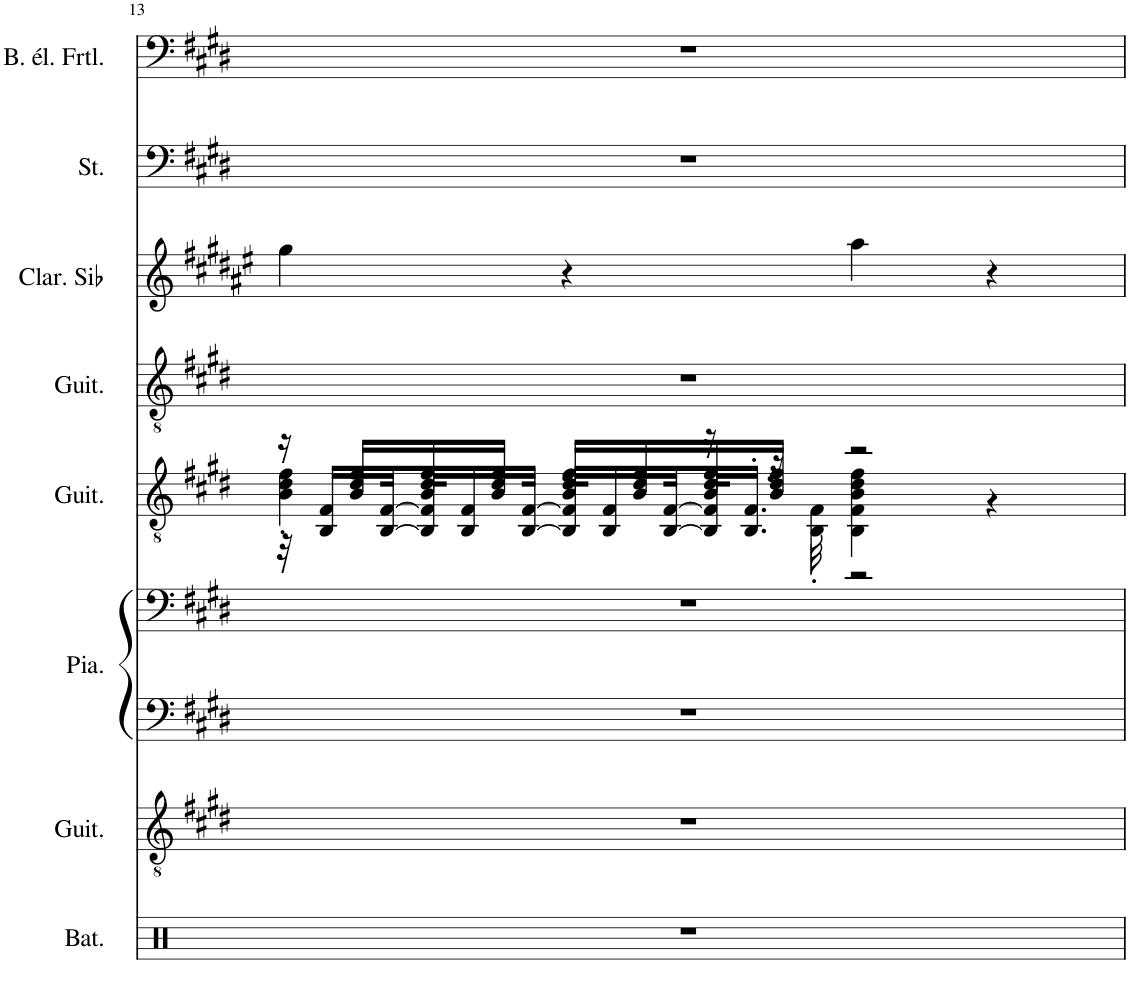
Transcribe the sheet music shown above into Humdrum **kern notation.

**kern	**kern	**kern	**kern	**kern	**kern	**kern	**kern	**kern
*part8	*part7	*part6	*part6	*part5	*part4	*part3	*part2	*part1
*staff9	*staff8	*staff7	*staff6	*staff5	*staff4	*staff3	*staff2	*staff1
*I"Batterie, Drums	*I"Guitare classique, Acoustic Guitar (nylon)	*I"Piano, Acoustic Grand Piano	*	*I"Guitare acoustique, Acoustic Guitar (steel)	*I"Guitare acoustique, Acoustic Guitar (steel)	*I"Clarinette en Sib	*I"Cordes, String Ensemble 1	*I"Basse électrique fretless, Fretless Bass
*I'Bat.	*I'Guit.	*I'Pia.	*	*I'Guit.	*I'Guit.	*I'Clar. Sib	*I'St.	*I'B. él. Frtl.
!!LO:PB:g=z
*clefX	*clefGv2	*clefF4	*clefF4	*clefGv2	*clefGv2	*clefG2	*clefF4	*clefF4
*	*	*	*	*	*	*Trd1c2	*	*Trd7c12
*k[]	*k[f#c#g#d#]	*k[f#c#g#d#]	*k[f#c#g#d#]	*k[f#c#g#d#]	*k[f#c#g#d#]	*k[f#c#g#d#a#e#]	*k[f#c#g#d#]	*k[f#c#g#d#]
*M4/4	*M4/4	*M4/4	*M4/4	*M4/4	*M4/4	*M4/4	*M4/4	*M4/4
=13	=13	=13	=13	=13	=13	=13	=13	=13
*	*	*	*	*^	*	*	*	*
*	*	*	*	*	*^	*	*	*	*
1r	1r	1r	1r	16r	4B\' 4d#\' 4f#\'	32r	1r	4gg#\	1r	1r
.	.	.	.	.	.	16BB/ 16F#/LL	.	.	.	.
.	.	.	.	16B/ 16d#/ 16f#/LL	.	.	.	.	.	.
.	.	.	.	.	.	[32BB/ [32F#/L	.	.	.	.
.	.	.	.	16B/ 16d#/ 16f#/	.	32BB/] 32F#/]J	.	.	.	.
.	.	.	.	.	.	16BB/ 16F#/	.	.	.	.
.	.	.	.	16B/ 16d#/ 16f#/JJ	.	.	.	.	.	.
.	.	.	.	.	.	[32BB/ [32F#/JJk	.	.	.	.
.	.	.	.	16B/ 16d#/ 16f#/LL	8r	32BB/] 32F#/]KLL	.	4r	.	.
.	.	.	.	.	.	16BB/ 16F#/	.	.	.	.
.	.	.	.	16B/ 16d#/ 16f#/	.	.	.	.	.	.
.	.	.	.	.	.	[32BB/ [32F#/L	.	.	.	.
.	.	.	.	16B/ 16d#/ 16f#/	16r	32BB/] 32F#/]J	.	.	.	.
.	.	.	.	.	.	16.BB/' 16.F#/'JJ	.	.	.	.
.	.	.	.	16B/ 16d#/ 16f#/JJ	32r	.	.	.	.	.
.	.	.	.	.	32BB\' 32F#\'	.	.	.	.	.
.	.	.	.	2r	4BB\ 4F#\ 4B\ 4d#\ 4f#\	2r	.	4aa#\	.	.
.	.	.	.	.	4r	.	.	4r	.	.
*	*	*	*	*v	*v	*v	*	*	*	*
=	=	=	=	=	=	=	=	=
*-	*-	*-	*-	*-	*-	*-	*-	*-
